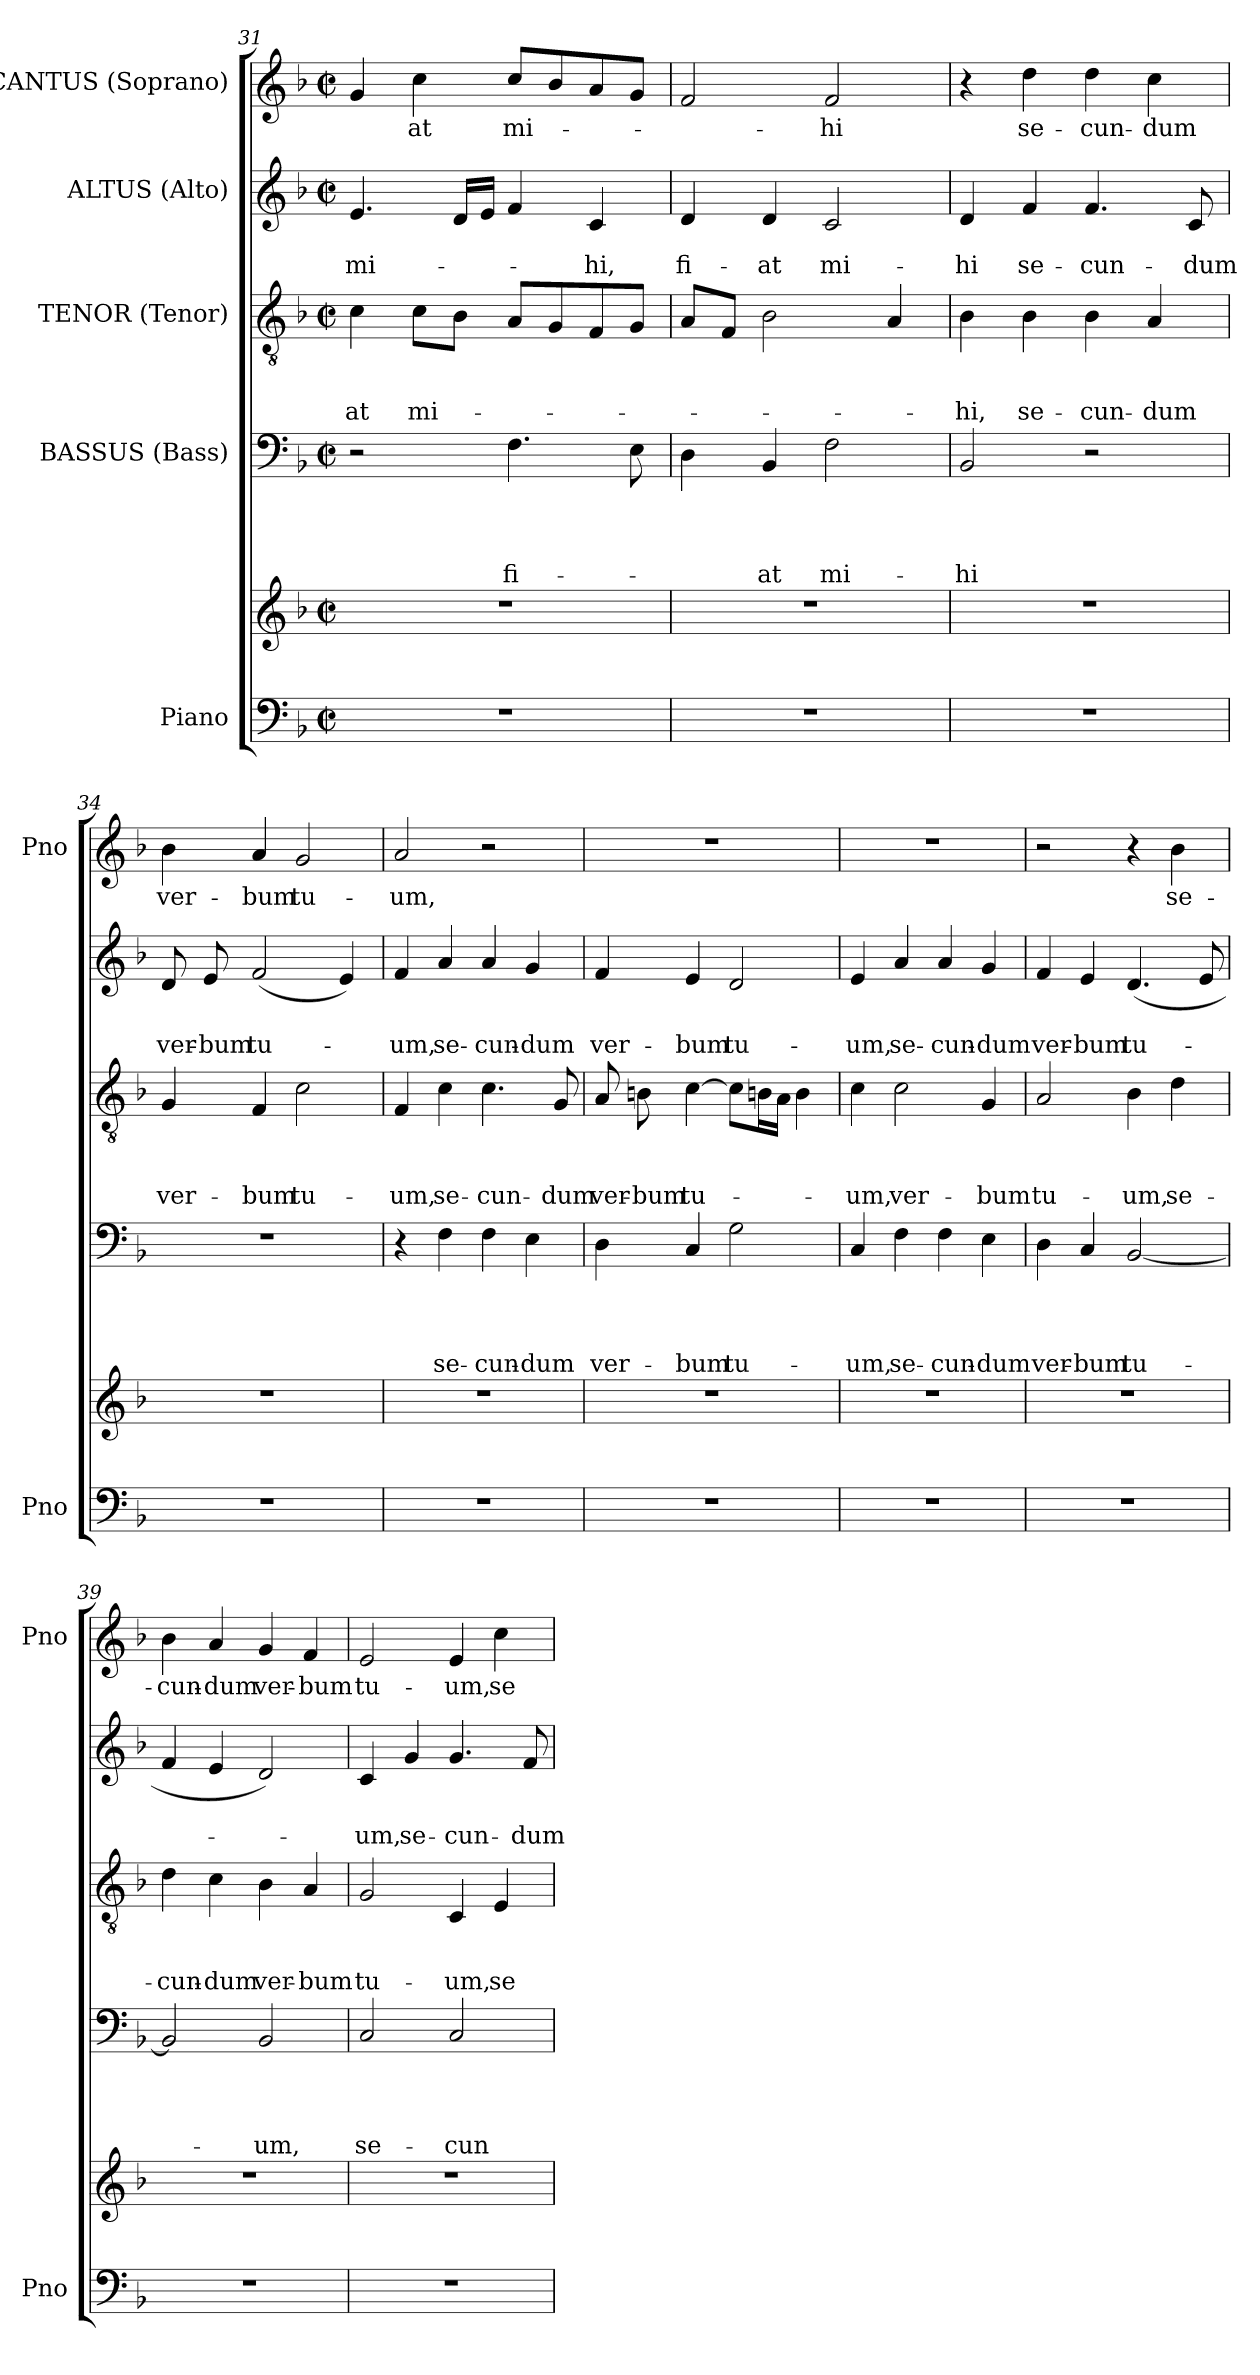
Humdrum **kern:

**kern	**kern	**kern	**text	**text	**text	**text	**kern	**text	**text	**text	**kern	**text	**text	**kern	**text
*part5	*part5	*part4	*part4	*part4	*part4	*part4	*part3	*part3	*part3	*part3	*part2	*part2	*part2	*part1	*part1
*staff6	*staff5	*staff4	*staff4	*staff4	*staff4	*staff4	*staff3	*staff3	*staff3	*staff3	*staff2	*staff2	*staff2	*staff1	*staff1
*I"Piano	*	*I"BASSUS (Bass)	*	*	*	*	*I"TENOR (Tenor)	*	*	*	*I"ALTUS (Alto)	*	*	*I"CANTUS (Soprano)	*
*I'Pno	*	*	*	*	*	*	*	*	*	*	*	*	*	*I'Pno	*
*clefF4	*clefG2	*clefF4	*	*	*	*	*clefGv2	*	*	*	*clefG2	*	*	*clefG2	*
*k[b-]	*k[b-]	*k[b-]	*	*	*	*	*k[b-]	*	*	*	*k[b-]	*	*	*k[b-]	*
*F:	*F:	*F:	*	*	*	*	*F:	*	*	*	*F:	*	*	*F:	*
*M2/2	*M2/2	*M2/2	*	*	*	*	*M2/2	*	*	*	*M2/2	*	*	*M2/2	*
*met(c|)	*met(c|)	*met(c|)	*	*	*	*	*met(c|)	*	*	*	*met(c|)	*	*	*met(c|)	*
=31	=31	=31	=31	=31	=31	=31	=31	=31	=31	=31	=31	=31	=31	=31	=31
1r	1r	2r	.	.	.	.	4c\	.	.	-at	4.e/	.	mi-	4g/	.
.	.	.	.	.	.	.	8c\L	.	.	mi-	.	.	.	4cc\	-at
.	.	.	.	.	.	.	8B-\J	.	.	.	16d/LL	.	.	.	.
.	.	.	.	.	.	.	.	.	.	.	16e/JJ	.	.	.	.
.	.	4.F\	.	.	.	fi-	8A/L	.	.	.	4f/	.	.	8cc/L	mi-
.	.	.	.	.	.	.	8G/	.	.	.	.	.	.	8b-/	.
.	.	.	.	.	.	.	8F/	.	.	.	4c/	.	-hi,	8a/	.
.	.	8E\	.	.	.	.	8G/J	.	.	.	.	.	.	8g/J	.
=32	=32	=32	=32	=32	=32	=32	=32	=32	=32	=32	=32	=32	=32	=32	=32
1r	1r	4D\	.	.	.	-­	8A/L	.	.	.	4d/	.	fi-	2f/	-­-
.	.	.	.	.	.	.	8F/J	.	.	.	.	.	.	.	.
.	.	4BB-/	.	.	.	at	2B-\	.	.	.	4d/	.	-at	.	.
.	.	2F\	.	.	.	mi-	.	.	.	.	2c/	.	mi-	2f/	-hi
.	.	.	.	.	.	.	4A/	.	.	.	.	.	.	.	.
!!LO:PB:g=z
=33	=33	=33	=33	=33	=33	=33	=33	=33	=33	=33	=33	=33	=33	=33	=33
1r	1r	2BB-/	.	.	.	-hi	4B-\	.	.	-hi,	4d/	.	-hi	4r	.
.	.	.	.	.	.	.	4B-\	.	.	se-	4f/	.	se-	4dd\	se-
.	.	2r	.	.	.	.	4B-\	.	.	-cun-	4.f/	.	-cun-	4dd\	-cun-
.	.	.	.	.	.	.	4A/	.	.	-dum	.	.	.	4cc\	-dum
.	.	.	.	.	.	.	.	.	.	.	8c/	.	-dum	.	.
=34	=34	=34	=34	=34	=34	=34	=34	=34	=34	=34	=34	=34	=34	=34	=34
1r	1r	1r	.	.	.	.	4G/	.	.	ver-	8d/	.	ver-	4b-\	ver-
.	.	.	.	.	.	.	.	.	.	.	8e/	.	-bum	.	.
.	.	.	.	.	.	.	4F/	.	.	-bum	(2f/	.	tu-	4a/	-bum
.	.	.	.	.	.	.	2c\	.	.	tu-	.	.	.	2g/	tu-
.	.	.	.	.	.	.	.	.	.	.	4e/)	.	.	.	.
=35	=35	=35	=35	=35	=35	=35	=35	=35	=35	=35	=35	=35	=35	=35	=35
1r	1r	4r	.	.	.	.	4F/	.	.	-um,	4f/	.	-um,	2a/	-um,
.	.	4F\	.	.	.	se-	4c\	.	.	se-	4a/	.	se-	.	.
.	.	4F\	.	.	.	-cun-	4.c\	.	.	-cun-	4a/	.	-cun-	2r	.
.	.	4E\	.	.	.	-dum	.	.	.	.	4g/	.	-dum	.	.
.	.	.	.	.	.	.	8G/	.	.	-dum	.	.	.	.	.
=36	=36	=36	=36	=36	=36	=36	=36	=36	=36	=36	=36	=36	=36	=36	=36
1r	1r	4D\	.	.	.	ver-	8A/	.	.	ver-	4f/	.	ver-	1r	.
.	.	.	.	.	.	.	8B\	.	.	-bum	.	.	.	.	.
.	.	4C/	.	.	.	-bum	[4c\	.	.	tu-	4e/	.	-bum	.	.
.	.	2G\	.	.	.	tu-	8c\L]	.	.	.	2d/	.	tu-	.	.
.	.	.	.	.	.	.	16Bn\L	.	.	.	.	.	.	.	.
.	.	.	.	.	.	.	16A\JJ	.	.	.	.	.	.	.	.
.	.	.	.	.	.	.	4B\	.	.	.	.	.	.	.	.
=37	=37	=37	=37	=37	=37	=37	=37	=37	=37	=37	=37	=37	=37	=37	=37
1r	1r	4C/	.	.	.	-um,	4c\	.	.	-um,	4e/	.	-um,	1r	.
.	.	4F\	.	.	.	se-	2c\	.	.	ver-	4a/	.	se-	.	.
.	.	4F\	.	.	.	-cun-	.	.	.	.	4a/	.	-cun-	.	.
.	.	4E\	.	.	.	-dum	4G/	.	.	-bum	4g/	.	-dum	.	.
!!LO:LB:g=z
=38	=38	=38	=38	=38	=38	=38	=38	=38	=38	=38	=38	=38	=38	=38	=38
1r	1r	4D\	.	.	.	ver-	2A/	.	.	tu-	4f/	.	ver-	2r	.
.	.	4C/	.	.	.	-bum	.	.	.	.	4e/	.	-bum	.	.
.	.	[2BB-/	.	.	.	tu-	4B-\	.	.	-um,	(4.d/	.	tu-	4r	.
.	.	.	.	.	.	.	4d\	.	.	se-	.	.	.	4b-\	se-
.	.	.	.	.	.	.	.	.	.	.	8e/	.	.	.	.
=39	=39	=39	=39	=39	=39	=39	=39	=39	=39	=39	=39	=39	=39	=39	=39
1r	1r	2BB-/]	.	.	.	.	4d\	.	.	-cun-	4f/	.	.	4b-\	-cun-
.	.	.	.	.	.	.	4c\	.	.	-dum	4e/	.	.	4a/	-dum
.	.	2BB-/	.	.	.	-um,	4B-\	.	.	ver-	2d/)	.	.	4g/	ver-
.	.	.	.	.	.	.	4A/	.	.	-bum	.	.	.	4f/	-bum
=40	=40	=40	=40	=40	=40	=40	=40	=40	=40	=40	=40	=40	=40	=40	=40
1r	1r	2C/	.	.	.	se-	2G/	.	.	tu-	4c/	.	-um,	2e/	tu-
.	.	.	.	.	.	.	.	.	.	.	4g/	.	se-	.	.
.	.	2C/	.	.	.	-cun-	4C/	.	.	-um,	4.g/	.	-cun-	4e/	-um,
.	.	.	.	.	.	.	4E/	.	.	se-	.	.	.	4cc\	se-
.	.	.	.	.	.	.	.	.	.	.	8f/	.	-dum	.	.
=	=	=	=	=	=	=	=	=	=	=	=	=	=	=	=
*-	*-	*-	*-	*-	*-	*-	*-	*-	*-	*-	*-	*-	*-	*-	*-
